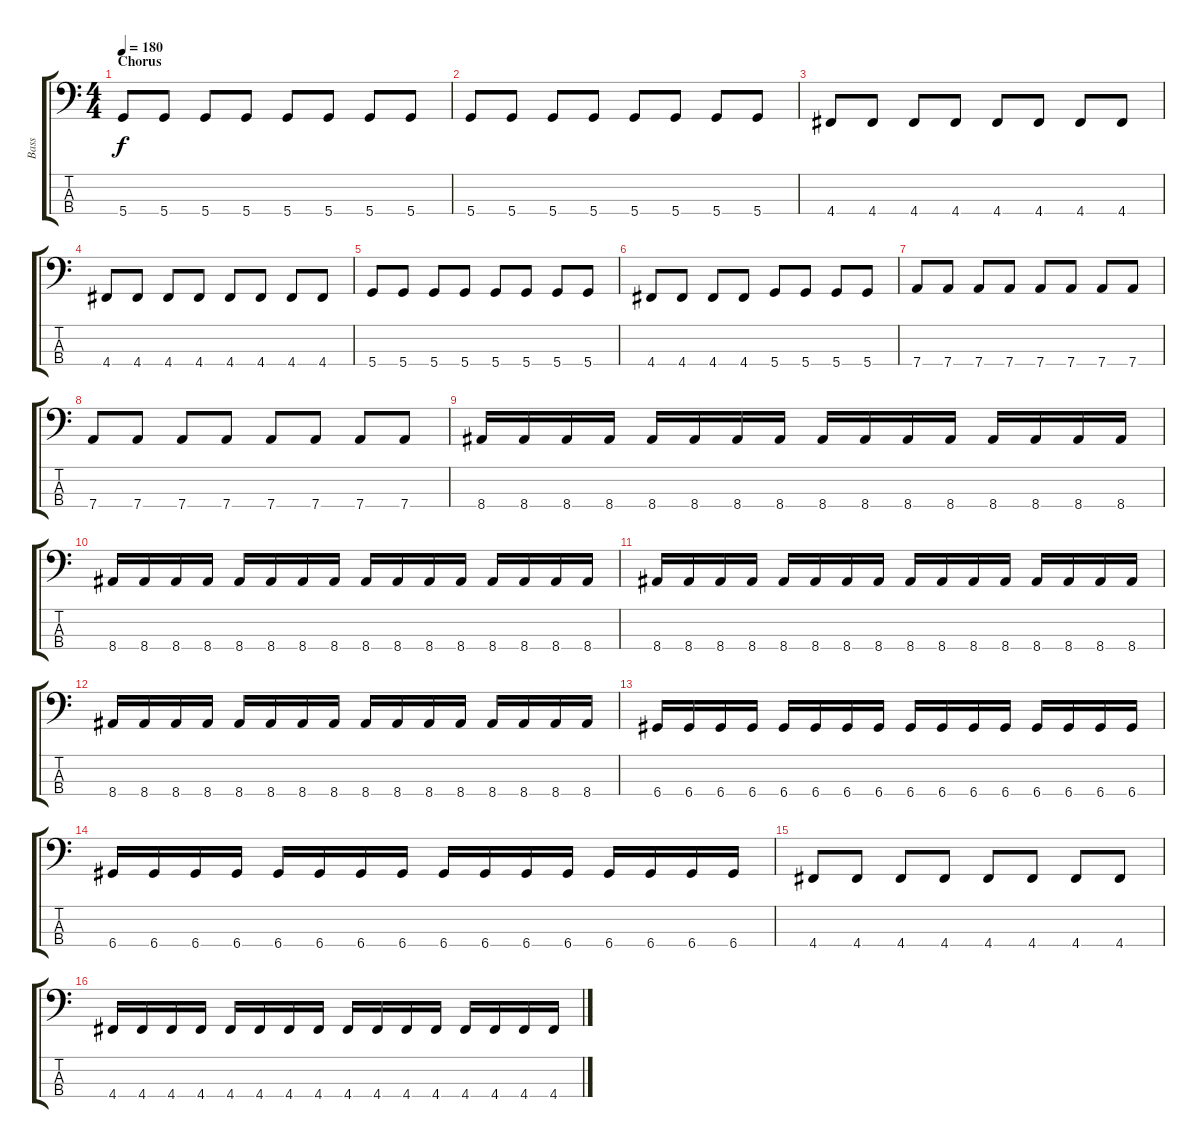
\track ("Bass" "Bass") {instrument electricbassfinger}
\staff {score tabs}
\tuning (F2 C2 G1 D1) {hide}
\ts (4 4)
\section ("" "Chorus")
\tempo 180
\clef f4
\ks c
5.4.8{dy f} 5.4.8 5.4.8 5.4.8 5.4.8 5.4.8 5.4.8 5.4.8 |
5.4.8 5.4.8 5.4.8 5.4.8 5.4.8 5.4.8 5.4.8 5.4.8 |
4.4.8 4.4.8 4.4.8 4.4.8 4.4.8 4.4.8 4.4.8 4.4.8 |
4.4.8 4.4.8 4.4.8 4.4.8 4.4.8 4.4.8 4.4.8 4.4.8 |
5.4.8 5.4.8 5.4.8 5.4.8 5.4.8 5.4.8 5.4.8 5.4.8 |
4.4.8 4.4.8 4.4.8 4.4.8 5.4.8 5.4.8 5.4.8 5.4.8 |
7.4.8 7.4.8 7.4.8 7.4.8 7.4.8 7.4.8 7.4.8 7.4.8 |
7.4.8 7.4.8 7.4.8 7.4.8 7.4.8 7.4.8 7.4.8 7.4.8 |
8.4.16 8.4.16 8.4.16 8.4.16 8.4.16 8.4.16 8.4.16 8.4.16 8.4.16 8.4.16 8.4.16 8.4.16 8.4.16 8.4.16 8.4.16 8.4.16 |
8.4.16 8.4.16 8.4.16 8.4.16 8.4.16 8.4.16 8.4.16 8.4.16 8.4.16 8.4.16 8.4.16 8.4.16 8.4.16 8.4.16 8.4.16 8.4.16 |
8.4.16 8.4.16 8.4.16 8.4.16 8.4.16 8.4.16 8.4.16 8.4.16 8.4.16 8.4.16 8.4.16 8.4.16 8.4.16 8.4.16 8.4.16 8.4.16 |
8.4.16 8.4.16 8.4.16 8.4.16 8.4.16 8.4.16 8.4.16 8.4.16 8.4.16 8.4.16 8.4.16 8.4.16 8.4.16 8.4.16 8.4.16 8.4.16 |
6.4.16 6.4.16 6.4.16 6.4.16 6.4.16 6.4.16 6.4.16 6.4.16 6.4.16 6.4.16 6.4.16 6.4.16 6.4.16 6.4.16 6.4.16 6.4.16 |
6.4.16 6.4.16 6.4.16 6.4.16 6.4.16 6.4.16 6.4.16 6.4.16 6.4.16 6.4.16 6.4.16 6.4.16 6.4.16 6.4.16 6.4.16 6.4.16 |
4.4.8 4.4.8 4.4.8 4.4.8 4.4.8 4.4.8 4.4.8 4.4.8 |
4.4.16 4.4.16 4.4.16 4.4.16 4.4.16 4.4.16 4.4.16 4.4.16 4.4.16 4.4.16 4.4.16 4.4.16 4.4.16 4.4.16 4.4.16 4.4.16
